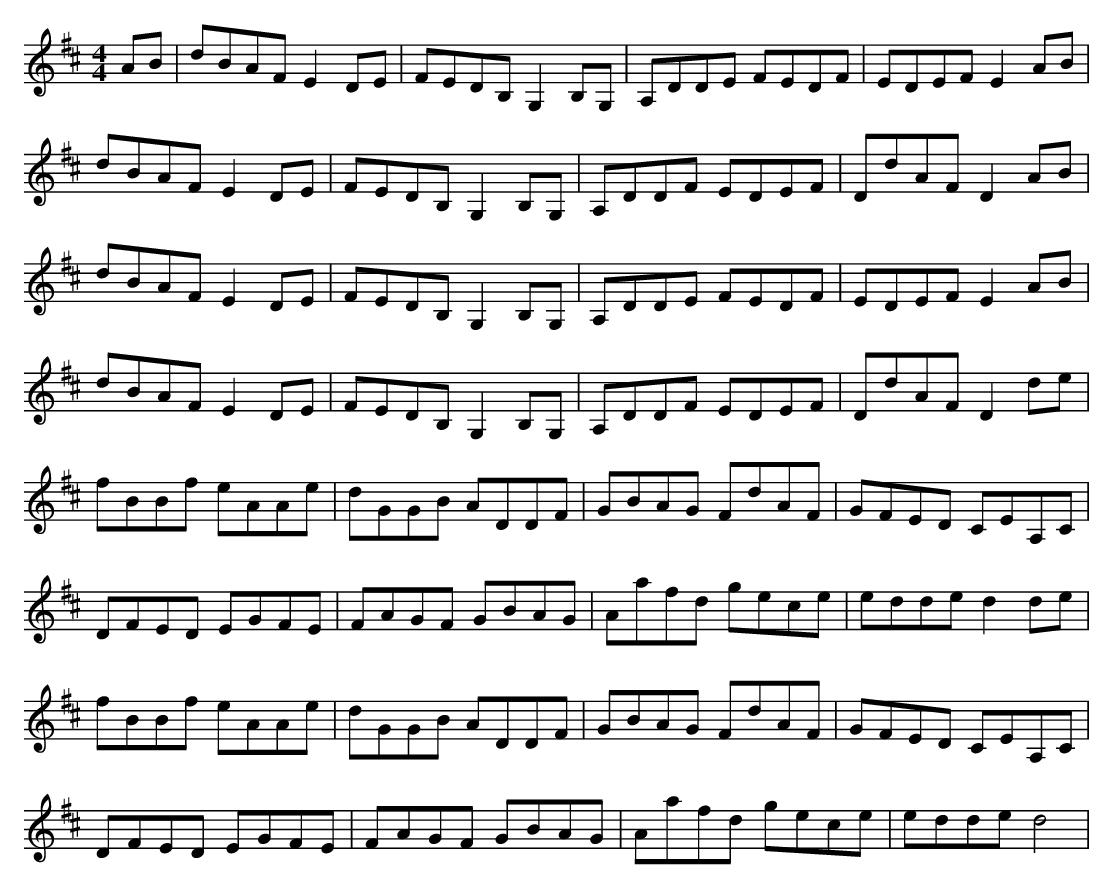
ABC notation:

X:1
M:4/4
K:D
AB|dBAF E2 DE|FEDB, G,2 B,G,|A,DDE FEDF|EDEF E2 AB|
dBAF E2 DE|FEDB, G,2 B,G,|A,DDF EDEF|DdAF D2 AB|
dBAF E2 DE|FEDB, G,2 B,G,|A,DDE FEDF|EDEF E2 AB|
dBAF E2 DE|FEDB, G,2 B,G,|A,DDF EDEF|DdAF D2 de|
fBBf eAAe|dGGB ADDF|GBAG FdAF|GFED CEA,C|
DFED EGFE|FAGF GBAG|Aafd gece|edde d2 de|
fBBf eAAe|dGGB ADDF|GBAG FdAF|GFED CEA,C|
DFED EGFE|FAGF GBAG|Aafd gece|edde d4|
